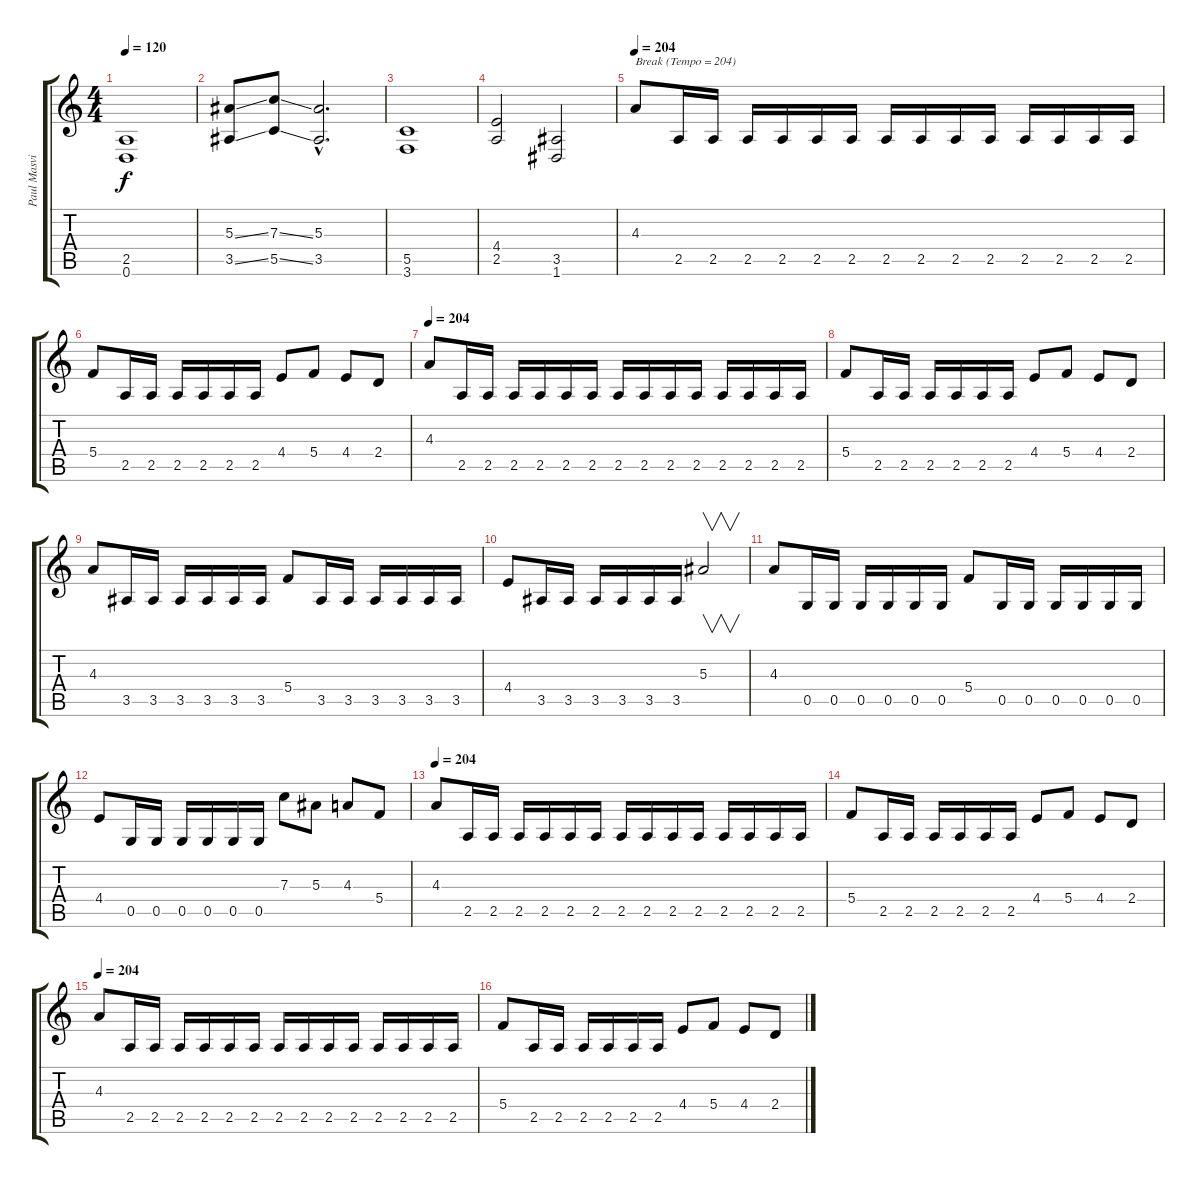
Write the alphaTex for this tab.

\track ("Paul Masvidal" "Paul Masvi") {instrument distortionguitar}
\staff {score tabs}
\tuning (D4 A3 F3 C3 G2 D2) {hide}
\ts (4 4)
\tempo 120
\clef g2
\ks c
(2.5 0.6).1{dy f} |
(5.3{ss} 3.5{ss}).8 (7.3{ss} 5.5{ss}).8 (5.3{hac} 3.5{hac}).2{d} |
(5.5 3.6).1 |
(4.4 2.5).2 (3.5 1.6).2 |
\tempo 204
4.3.8{txt "Break (Tempo = 204)"} 2.5.16 2.5.16 2.5.16 2.5.16 2.5.16 2.5.16 2.5.16 2.5.16 2.5.16 2.5.16 2.5.16 2.5.16 2.5.16 2.5.16 |
5.4.8 2.5.16 2.5.16 2.5.16 2.5.16 2.5.16 2.5.16 4.4.8 5.4.8 4.4.8 2.4.8 |
\tempo 204
4.3.8 2.5.16 2.5.16 2.5.16 2.5.16 2.5.16 2.5.16 2.5.16 2.5.16 2.5.16 2.5.16 2.5.16 2.5.16 2.5.16 2.5.16 |
5.4.8 2.5.16 2.5.16 2.5.16 2.5.16 2.5.16 2.5.16 4.4.8 5.4.8 4.4.8 2.4.8 |
4.3.8 3.5.16 3.5.16 3.5.16 3.5.16 3.5.16 3.5.16 5.4.8 3.5.16 3.5.16 3.5.16 3.5.16 3.5.16 3.5.16 |
4.4.8 3.5.16 3.5.16 3.5.16 3.5.16 3.5.16 3.5.16 5.3.2{v} |
4.3.8 0.5.16 0.5.16 0.5.16 0.5.16 0.5.16 0.5.16 5.4.8 0.5.16 0.5.16 0.5.16 0.5.16 0.5.16 0.5.16 |
4.4.8 0.5.16 0.5.16 0.5.16 0.5.16 0.5.16 0.5.16 7.3.8 5.3.8 4.3.8 5.4.8 |
\tempo 204
4.3.8 2.5.16 2.5.16 2.5.16 2.5.16 2.5.16 2.5.16 2.5.16 2.5.16 2.5.16 2.5.16 2.5.16 2.5.16 2.5.16 2.5.16 |
5.4.8 2.5.16 2.5.16 2.5.16 2.5.16 2.5.16 2.5.16 4.4.8 5.4.8 4.4.8 2.4.8 |
\tempo 204
4.3.8 2.5.16 2.5.16 2.5.16 2.5.16 2.5.16 2.5.16 2.5.16 2.5.16 2.5.16 2.5.16 2.5.16 2.5.16 2.5.16 2.5.16 |
5.4.8 2.5.16 2.5.16 2.5.16 2.5.16 2.5.16 2.5.16 4.4.8 5.4.8 4.4.8 2.4.8
